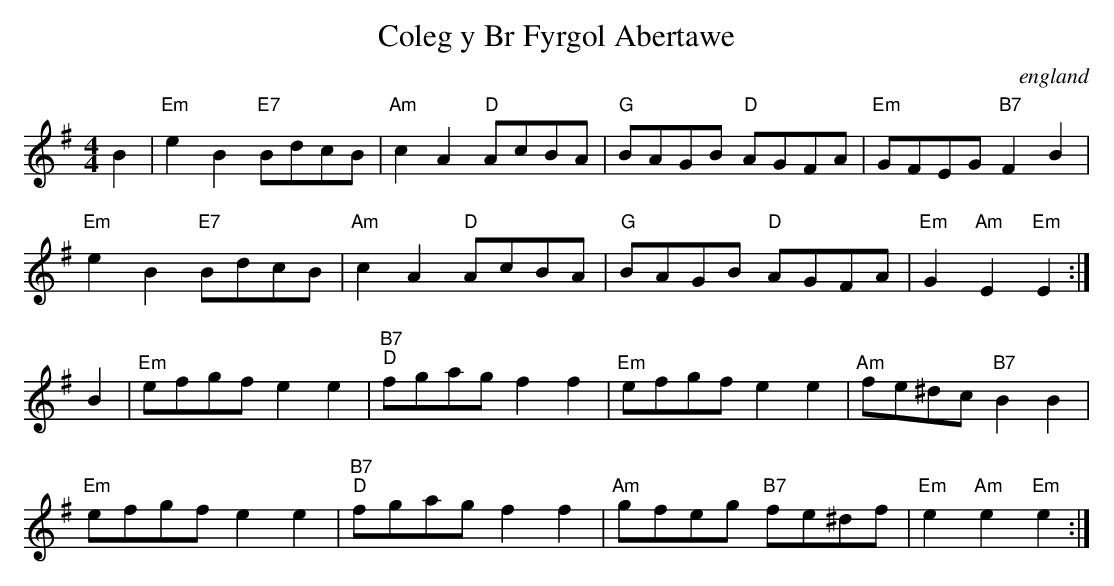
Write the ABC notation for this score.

X:1
T:Coleg y Br Fyrgol Abertawe
O:england
M:4/4
L:1/4
K:G
B|"Em"eB "E7"B/2d/2c/2B/2|"Am"cA "D"A/2c/2B/2A/2|\
"G"B/2A/2G/2B/2 "D"A/2G/2F/2A/2|"Em"G/2F/2E/2G/2 "B7"FB|
"Em"eB "E7"B/2d/2c/2B/2|"Am"cA "D"A/2c/2B/2A/2|"G"B/2A/2G/2B/2 "D"A/2G/2F/2A/2\
|"Em"G"Am"E "Em"E:|
B|"Em"e/2f/2g/2f/2 ee|"B7""D"f/2g/2a/2g/2 ff|"Em"e/2f/2g/2f/2 ee|\
"Am"f/2e/2^d/2c/2 "B7"BB|
"Em"e/2f/2g/2f/2 ee|"B7""D"f/2g/2a/2g/2 ff|"Am"g/2f/2e/2g/2 "B7"f/2e/2^d/2f/2|\
"Em"e"Am"e "Em"e:|
